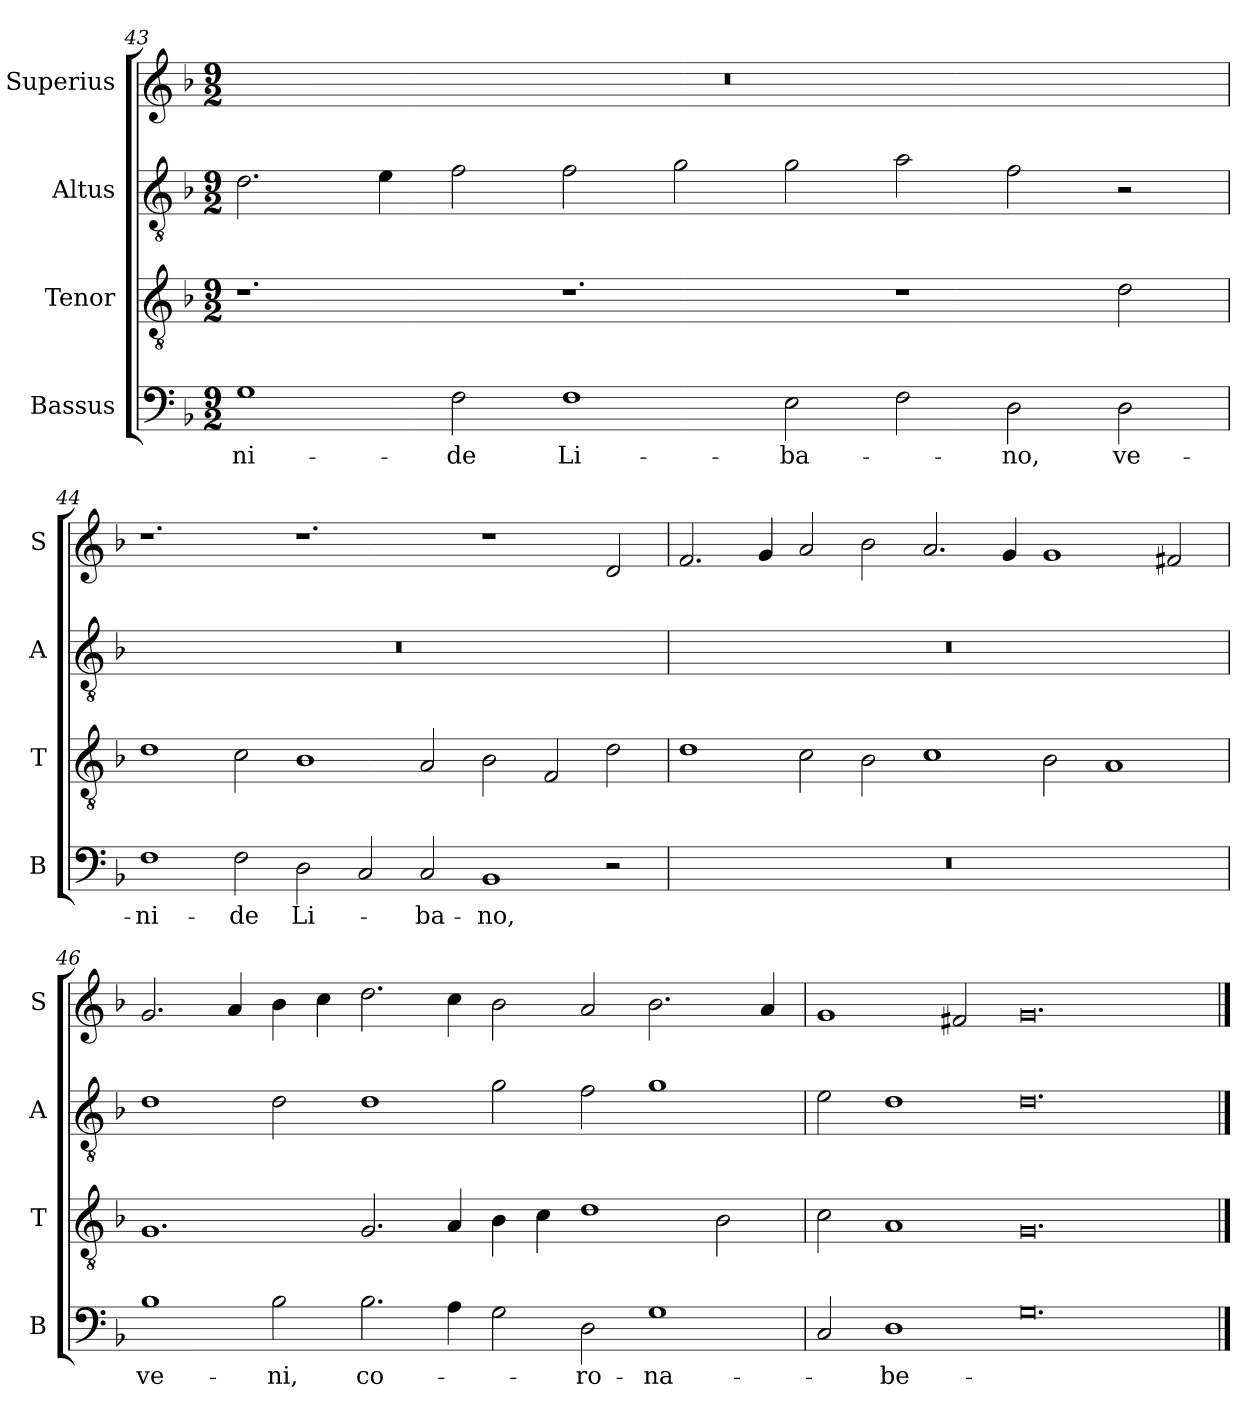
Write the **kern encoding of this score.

**kern	**text	**kern	**kern	**kern
*part4	*part4	*part3	*part2	*part1
*staff4	*staff4	*staff3	*staff2	*staff1
*I"Bassus	*	*I"Tenor	*I"Altus	*I"Superius
*I'B	*	*I'T	*I'A	*I'S
*clefF4	*	*clefGv2	*clefGv2	*clefG2
*k[b-]	*	*k[b-]	*k[b-]	*k[b-]
*M9/2	*	*M9/2	*M9/2	*M9/2
=43	=43	=43	=43	=43
1G	-ni-	1.r	2.d\	2%9r
.	.	.	4e\	.
2F\	-de	.	2f\	.
1F	Li-	1.r	2f\	.
.	.	.	2g\	.
2E\	-ba-	.	2g\	.
2F\	.	1r	2a\	.
2D\	-no,	.	2f\	.
2D\	ve-	2d\	2r	.
=44	=44	=44	=44	=44
1F	-ni-	1d	2%9r	1.r
2F\	-de	2c\	.	.
2D\	Li-	1B-	.	1.r
2C/	.	.	.	.
2C/	-ba-	2A/	.	.
1BB-	-no,	2B-\	.	1r
.	.	2F/	.	.
2r	.	2d\	.	2d/
=45	=45	=45	=45	=45
2%9r	.	1d	2%9r	2.f/
.	.	.	.	4g/
.	.	2c\	.	2a/
.	.	2B-\	.	2b-\
.	.	1c	.	2.a/
.	.	.	.	4g/
.	.	2B-\	.	1g
.	.	1A	.	.
.	.	.	.	2f#X/
=46	=46	=46	=46	=46
1B-	ve-	1.G	1d	2.g/
.	.	.	.	4a/
2B-\	-ni,	.	2d\	4b-\
.	.	.	.	4cc\
2.B-\	co-	2.G/	1d	2.dd\
4A\	.	4A/	.	4cc\
2G\	.	4B-\	2g\	2b-\
.	.	4c\	.	.
2D\	-ro-	1d	2f\	2a/
1G	-na-	.	1g	2.b-\
.	.	2B-\	.	.
.	.	.	.	4a/
=47	=47	=47	=47	=47
2C/	.	2c\	2e\	1g
1D	-be-	1A	1d	.
.	.	.	.	2f#X/
0.G	.	0.G	0.d	0.g
==	==	==	==	==
*-	*-	*-	*-	*-
